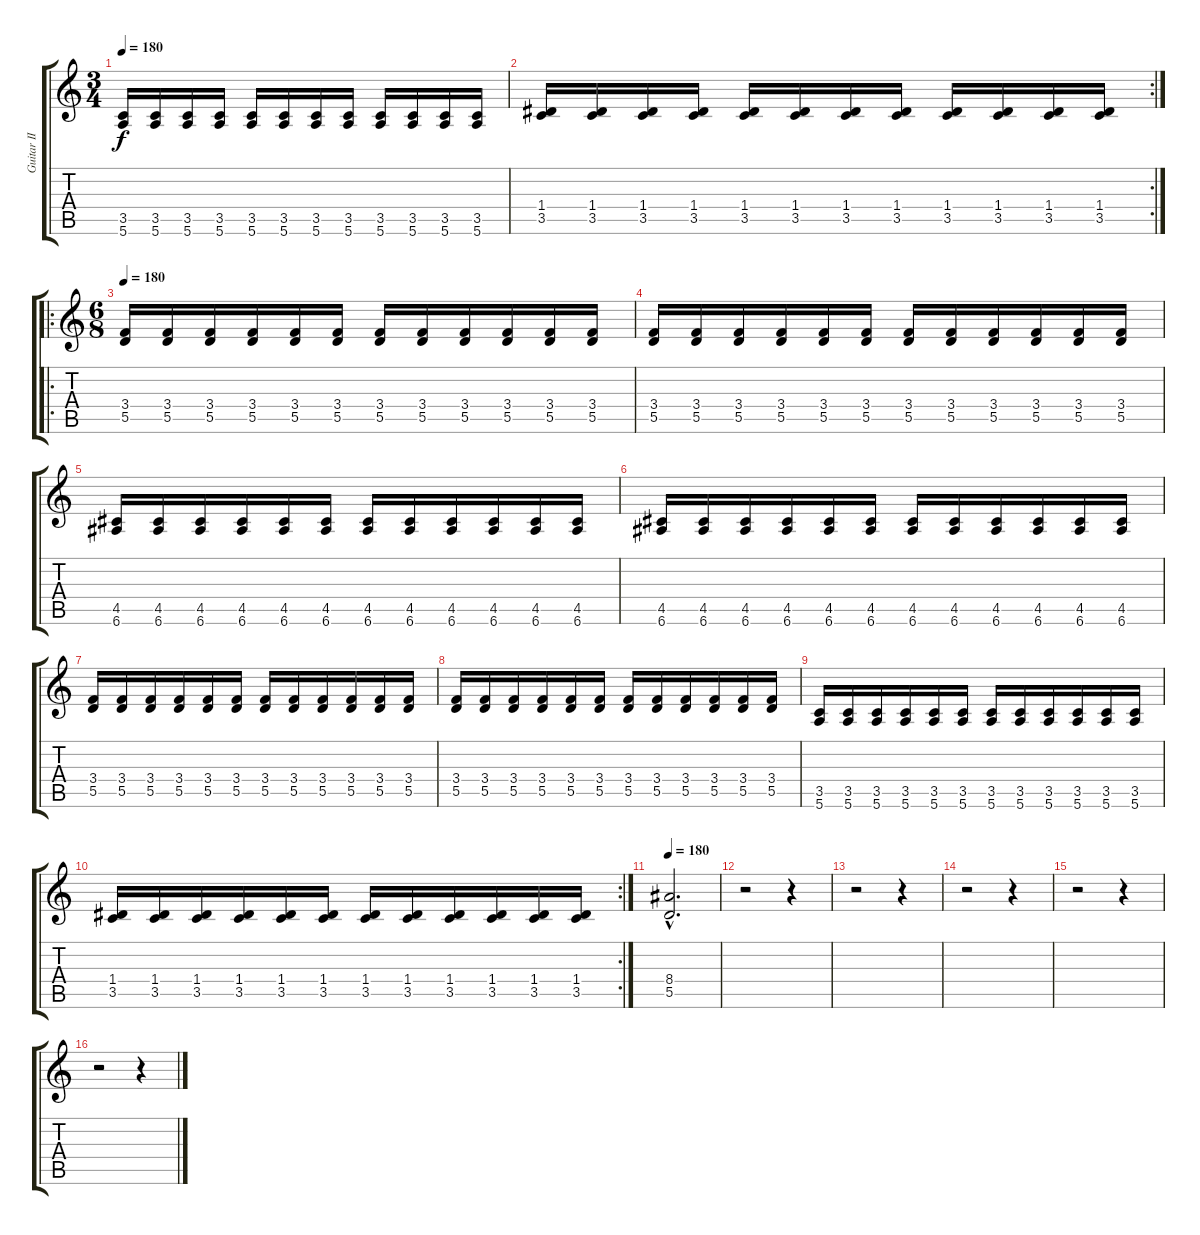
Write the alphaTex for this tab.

\track ("Guitar II" "Guitar II") {instrument distortionguitar}
\staff {score tabs}
\tuning (E4 B3 G3 D3 A2 E2) {hide}
\ts (3 4)
\tempo 180
\clef g2
\ks c
(3.5 5.6).16{dy f} (3.5 5.6).16 (3.5 5.6).16 (3.5 5.6).16 (3.5 5.6).16 (3.5 5.6).16 (3.5 5.6).16 (3.5 5.6).16 (3.5 5.6).16 (3.5 5.6).16 (3.5 5.6).16 (3.5 5.6).16 |
\rc 2
(1.4 3.5).16 (1.4 3.5).16 (1.4 3.5).16 (1.4 3.5).16 (1.4 3.5).16 (1.4 3.5).16 (1.4 3.5).16 (1.4 3.5).16 (1.4 3.5).16 (1.4 3.5).16 (1.4 3.5).16 (1.4 3.5).16 |
\ro
\ts (6 8)
\tempo 180
(3.4 5.5).16 (3.4 5.5).16 (3.4 5.5).16 (3.4 5.5).16 (3.4 5.5).16 (3.4 5.5).16 (3.4 5.5).16 (3.4 5.5).16 (3.4 5.5).16 (3.4 5.5).16 (3.4 5.5).16 (3.4 5.5).16 |
(3.4 5.5).16 (3.4 5.5).16 (3.4 5.5).16 (3.4 5.5).16 (3.4 5.5).16 (3.4 5.5).16 (3.4 5.5).16 (3.4 5.5).16 (3.4 5.5).16 (3.4 5.5).16 (3.4 5.5).16 (3.4 5.5).16 |
(4.5 6.6).16 (4.5 6.6).16 (4.5 6.6).16 (4.5 6.6).16 (4.5 6.6).16 (4.5 6.6).16 (4.5 6.6).16 (4.5 6.6).16 (4.5 6.6).16 (4.5 6.6).16 (4.5 6.6).16 (4.5 6.6).16 |
(4.5 6.6).16 (4.5 6.6).16 (4.5 6.6).16 (4.5 6.6).16 (4.5 6.6).16 (4.5 6.6).16 (4.5 6.6).16 (4.5 6.6).16 (4.5 6.6).16 (4.5 6.6).16 (4.5 6.6).16 (4.5 6.6).16 |
(3.4 5.5).16 (3.4 5.5).16 (3.4 5.5).16 (3.4 5.5).16 (3.4 5.5).16 (3.4 5.5).16 (3.4 5.5).16 (3.4 5.5).16 (3.4 5.5).16 (3.4 5.5).16 (3.4 5.5).16 (3.4 5.5).16 |
(3.4 5.5).16 (3.4 5.5).16 (3.4 5.5).16 (3.4 5.5).16 (3.4 5.5).16 (3.4 5.5).16 (3.4 5.5).16 (3.4 5.5).16 (3.4 5.5).16 (3.4 5.5).16 (3.4 5.5).16 (3.4 5.5).16 |
(3.5 5.6).16 (3.5 5.6).16 (3.5 5.6).16 (3.5 5.6).16 (3.5 5.6).16 (3.5 5.6).16 (3.5 5.6).16 (3.5 5.6).16 (3.5 5.6).16 (3.5 5.6).16 (3.5 5.6).16 (3.5 5.6).16 |
\rc 2
(1.4 3.5).16 (1.4 3.5).16 (1.4 3.5).16 (1.4 3.5).16 (1.4 3.5).16 (1.4 3.5).16 (1.4 3.5).16 (1.4 3.5).16 (1.4 3.5).16 (1.4 3.5).16 (1.4 3.5).16 (1.4 3.5).16 |
\tempo 180
(8.4{hac} 5.5{hac}).2{d} |
r.2 r.4 |
r.2 r.4 |
r.2 r.4 |
r.2 r.4 |
r.2 r.4
